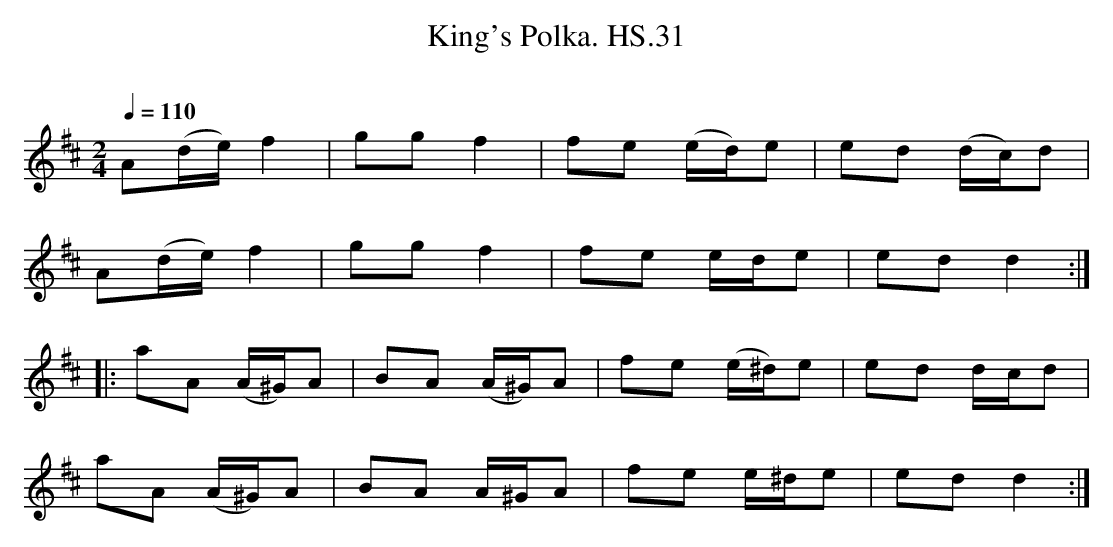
X:1
T:King's Polka. HS.31
M:2/4
L:1/8
Q:1/4=110
O:
K:D
A(d/e/)f2|ggf2|fe (e/d/)e|ed (d/c/)d|
A(d/e/)f2|ggf2|fe e/d/e|edd2:|
|:aA (A/^G/)A|BA (A/^G/)A|fe (e/^d/)e|ed d/c/d|
aA (A/^G/)A|BA A/^G/A|fe e/^d/e|edd2:|
